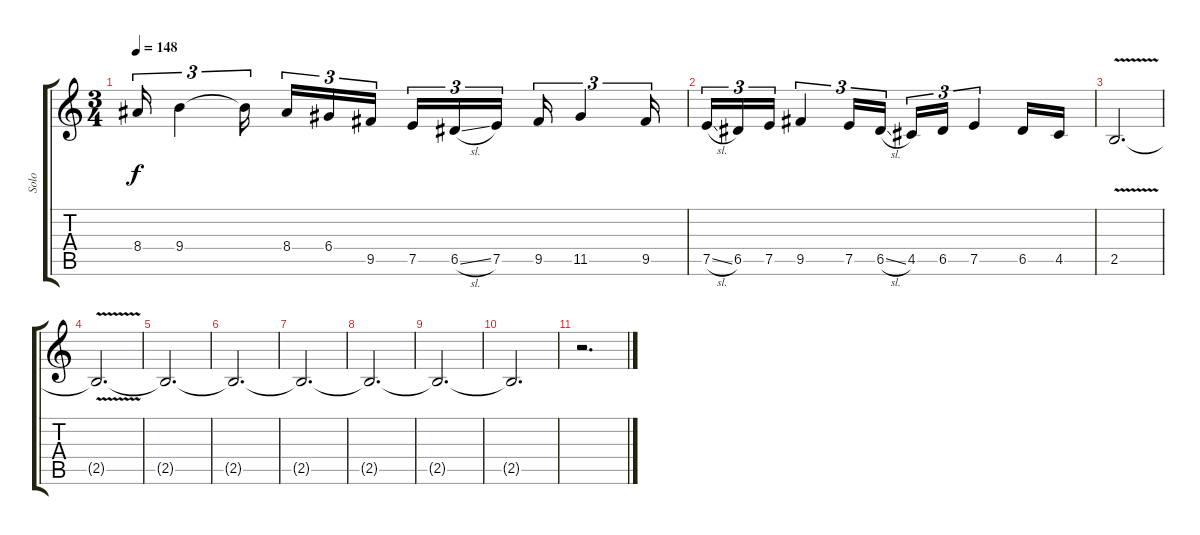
\track ("Solo" "Solo") {instrument overdrivenguitar}
\staff {score tabs}
\tuning (E4 B3 G3 D3 A2 E2) {hide}
\ts (3 4)
\tempo 148
\clef g2
\ks c
8.4.16{tu (3 2) dy f} 9.4.4{tu (3 2)} 9.4{t}.16{tu (3 2)} 8.4.16{tu (3 2)} 6.4.16{tu (3 2)} 9.5.16{tu (3 2) beam splitsecondary} 7.5.16{tu (3 2)} 6.5{sl}.16{tu (3 2)} 7.5.16{tu (3 2)} 9.5.16{tu (3 2)} 11.5.4{tu (3 2)} 9.5.16{tu (3 2)} |
7.5{sl}.16{tu (3 2)} 6.5.16{tu (3 2)} 7.5.16{tu (3 2)} 9.5.4{tu (3 2)} 7.5.16{tu (3 2)} 6.5{sl}.16{tu (3 2) beam splitsecondary} 4.5.16{tu (3 2)} 6.5.16{tu (3 2)} 7.5.4{tu (3 2)} 6.5.16 4.5.16 |
2.5{v}.2{d} |
2.5{t}.2{d volume 10} |
2.5{t}.2{d} |
2.5{t}.2{d} |
2.5{t}.2{d volume 0} |
2.5{t}.2{d} |
2.5{t}.2{d} |
2.5{t}.2{d} |
r.2{d}
